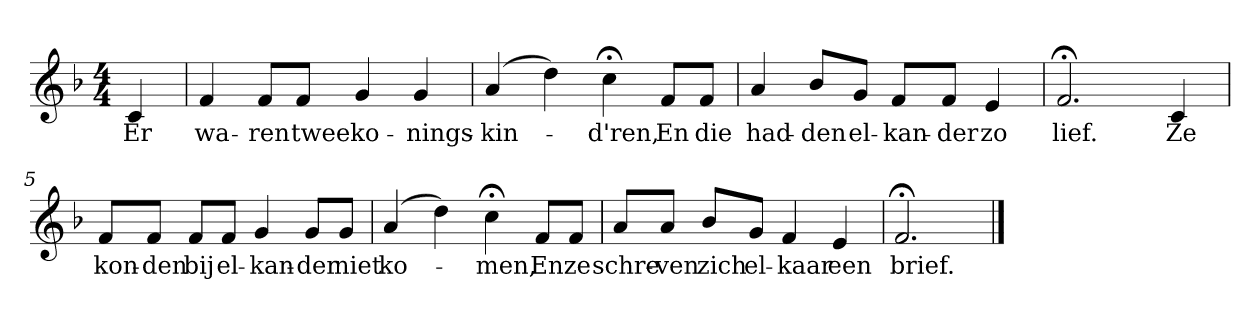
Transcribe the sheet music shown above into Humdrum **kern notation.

**kern	**text
*part1	*part1
*staff1	*staff1
*k[b-]	*
*F:	*
*M4/4	*
*MM120	*
=	=
4c	Er
=1	=1
4f	wa-
8fL	-ren
8fJ	twee
4g	ko-
4g	-nings-
=2	=2
(4a	-kin-
4dd)	.
4cc;<	-d'ren,
8fL	En
8fJ	die
=3	=3
4a	had-
8b-L	-den
8gJ	el-
8fL	-kan-
8fJ	-der
4e	zo
=4	=4
2.f;<	lief.
4c	Ze
=5	=5
8fL	kon-
8fJ	-den
8fL	bij
8fJ	el-
4g	-kan-
8gL	-der
8gJ	niet
=6	=6
(4a	ko-
4dd)	.
4cc;<	-men,
8fL	En
8fJ	ze
=7	=7
8aL	schre-
8aJ	-ven
8b-L	zich
8gJ	el-
4f	-kaar
4e	een
=8	=8
2.f;<	brief.
==	==
*-	*-
